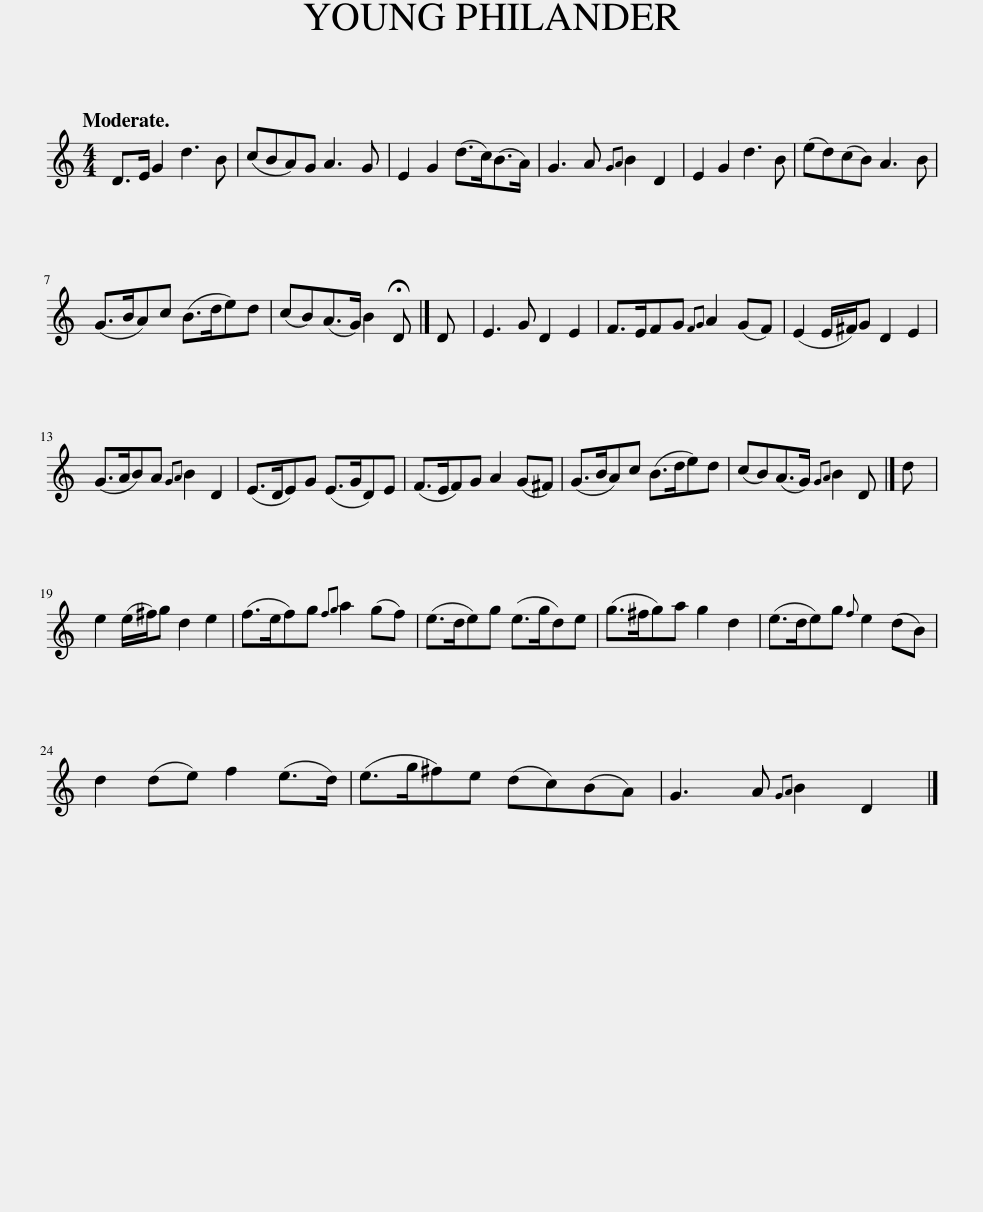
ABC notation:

X:1
L:1/8
Q:1/4=120
M:4/4
I:linebreak $
K:C
V:1 treble
V:1
 D>E G2 d3 B | (cBA)G A3 G | E2 G2 (d>c)(B>A) | G3 A{GA} B2 D2 | E2 G2 d3 B | %5
 (ed)(cB) A3 B |$ (G>BA)c (B>de)d | (cB)(A>G) B2 !fermata!D |] D | E3 G D2 E2 | %10
 F>EFG{FG} A2 (GF) | (E2 E/^F/)G D2 E2 |$ (G>AB)A{GA} B2 D2 | (E>DE)G (E>GD)E | (F>EF)G A2 (G^F) | %15
 (G>BA)c (B>de)d | (cB)(A>G){GA} B2 D |] d |$ e2 (e/^f/)g d2 e2 | (f>ef)g{fg} a2 (gf) | %20
 (e>de)g (e>gd)e | (g>^fg)a g2 d2 | (e>de)g{f} e2 (dB) |$ d2 (de) f2 (e>d) | (e>g^f)e (dc)(BA) | %25
 G3 A{GA} B2 D2 |] %26
